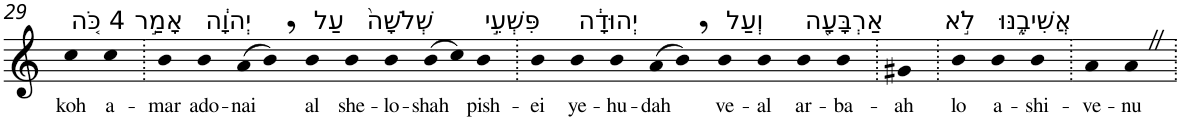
**kern	**text
*part1	*part1
*staff1	*staff1
*I"Piano	*
*I'Pno	*
!!LO:PB:g=z
*clefG2	*
*k[]	*
=29	=29
!LO:TX:a:t=4 כֹּ֚ה	!
!	!LO:LY:b
4cc	koh
!LO:TX:a:t=אָמַ֣ר	!
!	!LO:LY:b
4cc	a-
=30.	=30.
!	!LO:LY:b
4b	-mar
!LO:TX:a:t=יְהוָ֔ה	!
!	!LO:LY:b
4b	ado-
!	!LO:LY:b
(>8a	-nai
8b,)	.
!LO:TX:a:t=עַל	!
!	!LO:LY:b
4b	al
!LO:TX:a:t=שְׁלֹשָׁה֙	!
!	!LO:LY:b
4b	she-
!	!LO:LY:b
4b	-lo-
!	!LO:LY:b
(>8b	-shah
8cc)	.
!LO:TX:a:t=פִּשְׁעֵ֣י	!
!	!LO:LY:b
4b	pish-
=31.	=31.
!	!LO:LY:b
4b	-ei
!LO:TX:a:t=יְהוּדָ֔ה	!
!	!LO:LY:b
4b	ye-
!	!LO:LY:b
4b	-hu-
!	!LO:LY:b
(>8a	-dah
8b,)	.
!LO:TX:a:t=וְעַל	!
!	!LO:LY:b
4b	ve-
!	!LO:LY:b
4b	-al
!LO:TX:a:t=אַרְבָּעָ֖ה	!
!	!LO:LY:b
4b	ar-
!	!LO:LY:b
4b	-ba-
=32.	=32.
!	!LO:LY:b
4g#X	-ah
=33.	=33.
!LO:TX:a:t=לֹ֣א	!
!	!LO:LY:b
4b	lo
!LO:TX:a:t=אֲשִׁיבֶ֑נּוּ	!
!	!LO:LY:b
4b	a-
!	!LO:LY:b
4b	-shi-
=34.	=34.
!	!LO:LY:b
4a	-ve-
!	!LO:LY:b
4aZ	-nu
=.	=.
*-	*-
